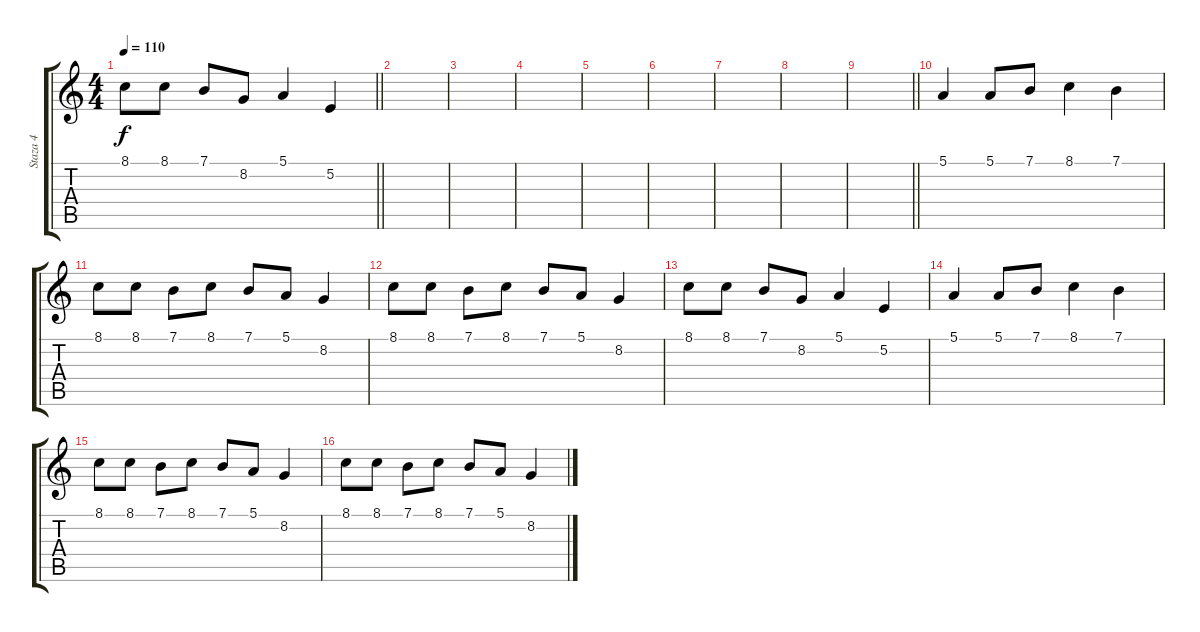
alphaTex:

\track ("Staza 4" "Staza 4") {instrument choiraahs}
\staff {score tabs}
\tuning (E4 B3 G3 D3 A2 E2) {hide}
\ts (4 4)
\tempo 110
\clef g2
\barLineRight lightlight
\ks c
8.1.8{dy f} 8.1.8 7.1.8 8.2.8 5.1.4 5.2.4 |
\section ("" "")
|
|
|
|
|
|
|
\barLineRight lightlight
|
\section ("" "")
5.1.4 5.1.8 7.1.8 8.1.4 7.1.4 |
8.1.8 8.1.8 7.1.8 8.1.8 7.1.8 5.1.8 8.2.4 |
8.1.8 8.1.8 7.1.8 8.1.8 7.1.8 5.1.8 8.2.4 |
8.1.8 8.1.8 7.1.8 8.2.8 5.1.4 5.2.4 |
5.1.4 5.1.8 7.1.8 8.1.4 7.1.4 |
8.1.8 8.1.8 7.1.8 8.1.8 7.1.8 5.1.8 8.2.4 |
8.1.8 8.1.8 7.1.8 8.1.8 7.1.8 5.1.8 8.2.4
